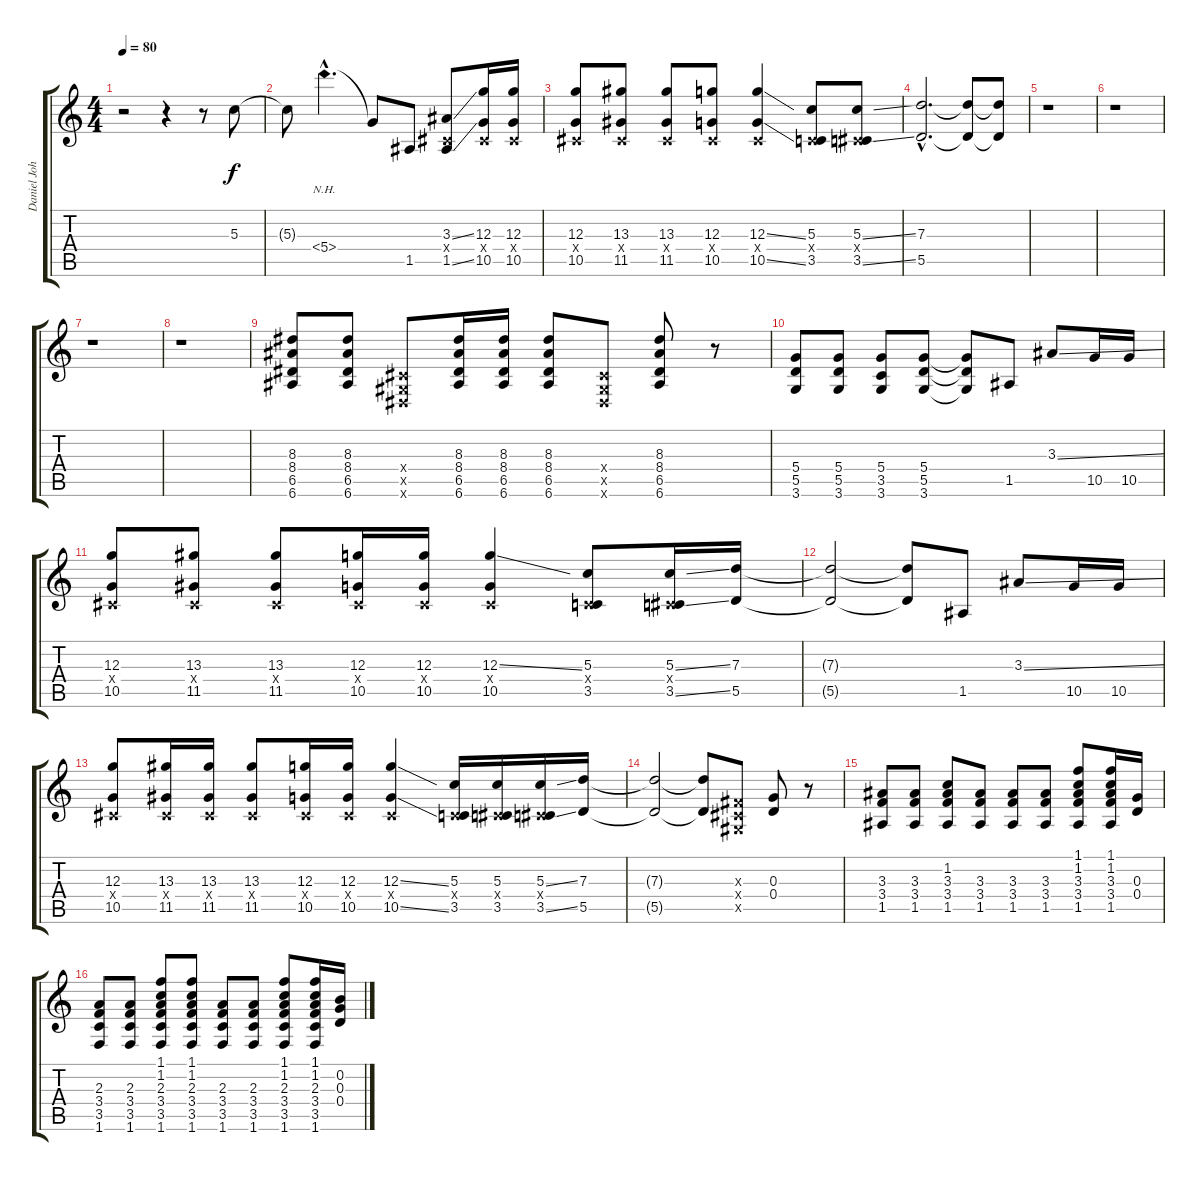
\track ("Daniel Johns (gtr4)" "Daniel Joh") {instrument overdrivenguitar}
\staff {score tabs}
\tuning (E4 B3 G3 D3 A2 E2) {hide}
\ts (4 4)
\tempo 80
\clef g2
\ks c
r.2{dy f} r.4 r.8 5.3.8 |
5.3{t}.8 5.4{nh hac}.4{d} 5.4{t}.8 1.5.8 (3.3{ss} -1.4{x} 1.5{ss}).8 (12.3 -1.4{x} 10.5).16 (12.3 -1.4{x} 10.5).16 |
(12.3 -1.4{x} 10.5).8 (13.3 -1.4{x} 11.5).8 (13.3 -1.4{x} 11.5).8 (12.3 -1.4{x} 10.5).8 (12.3{ss} -1.4{x} 10.5{ss}).4 (5.3 -1.4{x} 3.5).8 (5.3{ss} -1.4{x} 3.5{ss}).8 |
(7.3{hac} 5.5{hac}).2{d} (7.3{t} 5.5{t}).8 (7.3{t} 5.5{t}).8 |
r.1 |
r.1 |
r.1 |
r.1 |
(8.3 8.4 6.5 6.6).8 (8.3 8.4 6.5 6.6).8 (-1.4{x} -1.5{x} -1.6{x}).8 (8.3 8.4 6.5 6.6).16 (8.3 8.4 6.5 6.6).16 (8.3 8.4 6.5 6.6).8 (-1.4{x} -1.5{x} -1.6{x}).8 (8.3 8.4 6.5 6.6).8 r.8 |
(5.4 5.5 3.6).8 (5.4 5.5 3.6).8 (5.4 3.5 3.6).8 (5.4 5.5 3.6).8 (5.4{t} 5.5{t} 3.6{t}).8 1.5.8 3.3{ss}.8 10.5.16 10.5.16 |
(12.3 -1.4{x} 10.5).8 (13.3 -1.4{x} 11.5).8 (13.3 -1.4{x} 11.5).8 (12.3 -1.4{x} 10.5).16 (12.3 -1.4{x} 10.5).16 (12.3{ss} -1.4{x} 10.5).4 (5.3 -1.4{x} 3.5).8 (5.3{ss} -1.4{x} 3.5{ss}).16 (7.3 5.5).16 |
(7.3{t} 5.5{t}).2 (7.3{t} 5.5{t}).8 1.5.8 3.3{ss}.8 10.5.16 10.5.16 |
(12.3 -1.4{x} 10.5).8 (13.3 -1.4{x} 11.5).16 (13.3 -1.4{x} 11.5).16 (13.3 -1.4{x} 11.5).8 (12.3 -1.4{x} 10.5).16 (12.3 -1.4{x} 10.5).16 (12.3{ss} -1.4{x} 10.5{ss}).4 (5.3 -1.4{x} 3.5).16 (5.3 -1.4{x} 3.5).16 (5.3{ss} -1.4{x} 3.5{ss}).16 (7.3 5.5).16 |
(7.3{t} 5.5{t}).2 (7.3{t} 5.5{t}).8 (-1.3{x} -1.4{x} -1.5{x}).8 (0.3 0.4).8 r.8 |
(3.3 3.4 1.5).8 (3.3 3.4 1.5).8 (1.2 3.3 3.4 1.5).8 (3.3 3.4 1.5).8 (3.3 3.4 1.5).8 (3.3 3.4 1.5).8 (1.1 1.2 3.3 3.4 1.5).8 (1.1 1.2 3.3 3.4 1.5).16 (0.3 0.4).16 |
(2.3 3.4 3.5 1.6).8 (2.3 3.4 3.5 1.6).8 (1.1 1.2 2.3 3.4 3.5 1.6).8 (1.1 1.2 2.3 3.4 3.5 1.6).8 (2.3 3.4 3.5 1.6).8 (2.3 3.4 3.5 1.6).8 (1.1 1.2 2.3 3.4 3.5 1.6).8 (1.1 1.2 2.3 3.4 3.5 1.6).16 (0.2 0.3 0.4).16
